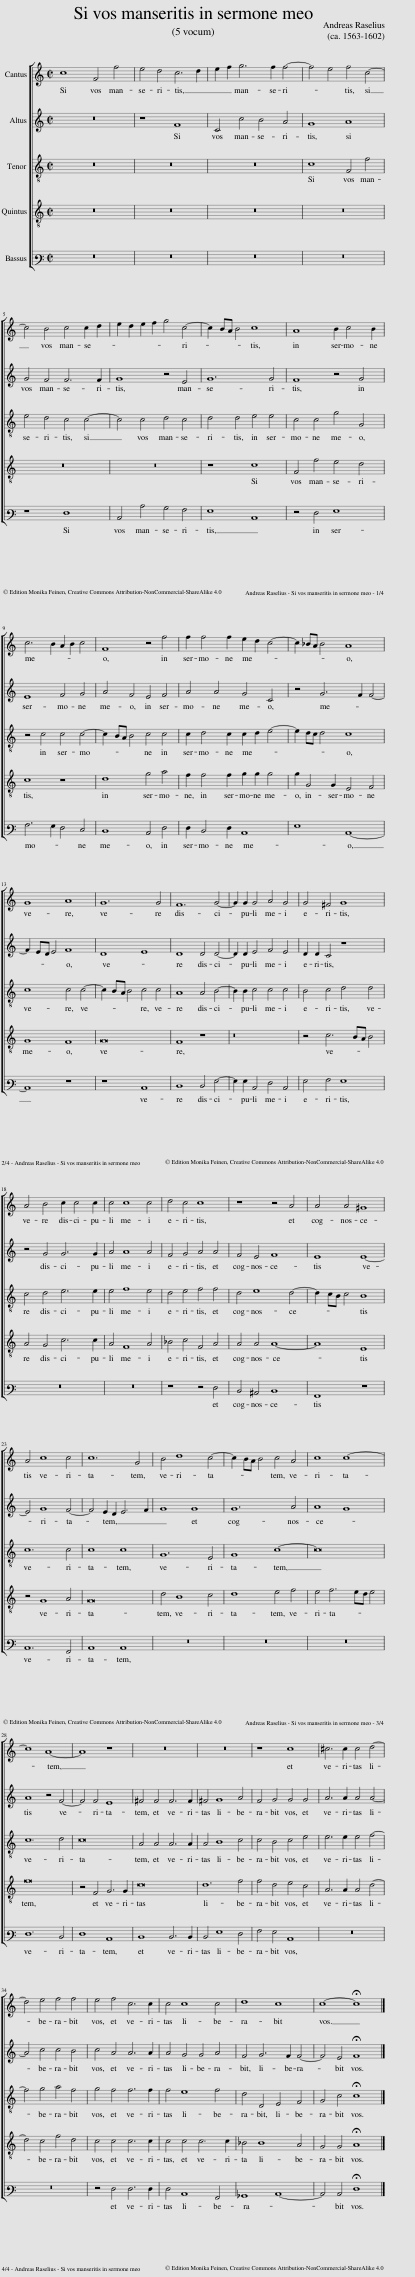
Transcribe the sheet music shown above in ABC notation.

X:1
%%score [ 1 2 3 4 5 ]
L:1/8
Q:1/2=80
M:4/2
I:linebreak $
K:C
V:1 treble
V:2 treble
V:3 treble-8
V:4 treble-8
V:5 bass3
V:1
 c8 F4 f4 | e4 d4 c6 d2 | e2 f2 g6 f2 f4- | f4 e4 f4 c4- |$ c4 B4 c4 c2 d2 | %5
 e2 d2 e2 f2 g4 c4- | c2 BA B4 c8 | A8 B2 c4 B2 |$ c6 B2 A2 B2 c4 | F8 z4 f4 | %10
 f2 f4 f2 e2 d2 c4- | c2 _BA B4 A8 |$ G8 A8 | G12 G4 | F12 G4- | %15
 G2 G2 G4 A4 G4 | G4 ^F4 G8 |$ A4 B4 c2 c4 c2 | c4 c8 c4 | d4 c4 c8 | %20
 z8 z4 A4 | A4 A4 ^G8 |$ A4 c8 c4 | c12 G4 | B4 d8 c4- | %25
 c2 BA B4 c4 A4 | c8 c8- |$ c8 A8- | A8 z8 | z16 | %30
 z16 | z8 c8 | ^c6 c2 c4 d4- |$ d4 e4 f4 f4 | e4 f4 c6 c2 | %35
 c4 c8 c4 | d8 c8 | c8- !fermata!c8 |] %38
V:2
 z16 | z8 F8 | C4 c4 B4 A4 | G8 A8 |$ G4 F4 F6 F2 | %5
 G8 z4 E4 | G12 G4 | F8 z4 G4 |$ E8 F4 G4 | A4 F4 E4 F4 | %10
 A4 A4 G4 C4 | z4 G6 F2 F4- |$ F2 ED E4 F8 | D8 E8 | D8 D4 D4- | %15
 D2 D2 E4 F4 E4 | D2 D2 C4 z8 |$ z4 G4 G6 G2 | A4 A8 A4 | F4 G4 A4 A4 | %20
 F4 E4 F8 | E8 E8- |$ E4 G8 F4- | F4 E2 D2 E6 F2 | G8 G8 | %25
 G12 A4 | A8 G8 |$ A8 z4 F4- | F4 F4 E8 | ^F4 F4 F6 F2 | %30
 ^F4 G8 A4 | F4 G4 G4 G4 | A6 A2 A4 A4- |$ A4 c4 c4 B4 | c4 A4 A6 A2 | %35
 A4 G4 G4 A4 | F4 G6 F2 F4- | F4 E4 !fermata!F8 |] %38
V:3
 z16 | z16 | z16 | c8 F4 f4 |$ e4 d4 c4 c4- | %5
 c4 c4 d4 c4 | d4 d4 e4 e4 | c4 c4 g4 G4 |$ z4 c4 c4 c4- | c2 BA B4 c4 c4 | %10
 c2 d4 c2 c2 d2 e4- | e2 dc d4 c8 |$ c8 c4 c4- | c2 BA B4 c4 c4 | A8 A4 B4- | %15
 B2 B2 c4 c4 c4 | B4 c4 d4 d4 |$ c4 d4 e6 e2 | e4 f8 e4 | d4 e4 f4 f4 | %20
 d4 e8 d4- | d2 cB c4 B8 |$ c12 c4 | c8 c8 | G12 E4 | %25
 G8 c8- | c16 |$ c12 d4 | c16 | A4 A4 A6 A2 | %30
 A4 B8 c4 | c4 B4 c4 e4 | e6 e2 e4 f4- |$ f4 g4 a4 f4 | g4 f4 f6 f2 | %35
 f4 e8 f4 | d4 D4 E4 F4 | G4 c4 !fermata!c8 |] %38
V:4
 z16 | z16 | z16 | z16 |$ z16 | %5
 z16 | z8 c8 | F4 f4 e4 d4 |$ c8 z8 | d8 g4 a4 | %10
 f2 f4 f2 g2 g2 g4 | g2 G4 G2 E4 F4 |$ G8 F8 | G16 | F8 z8 | %15
 z16 | z4 c6 BA B4 |$ A4 G4 c6 c2 | A4 F8 A4 | _B4 c4 F4 A4 | %20
 A4 A4 A8- | A8 E8 |$ z4 G8 A4 | G16 | d4 B8 c4 | %25
 d8 e4 f4 | e4 f6 ed e4 |$ f16 | z4 F4 G6 G2 | d16 | %30
 d12 f4 | f4 d4 e4 c4 | A6 A2 A4 d4- |$ d4 c4 f4 d4 | c4 c4 c6 c2 | %35
 c4 c4 c6 c2 | _B4 B8 A4 | G4 G4 !fermata!A8 |] %38
V:5
 z16 | z16 | z16 | z16 |$ z8 F,8 | %5
 C,4 C4 B,4 A,4 | G,8 C,8 | z4 F,4 G,8 |$ A,6 G,2 F,4 E,4 | D,8 C,4 F,4 | %10
 F,2 D,4 F,2 C,8 | G,8 C,8- |$ C,8 z8 | z8 C,8 | D,8 D,4 G,4- | %15
 G,2 G,2 C,4 F,4 C,4 | G,4 A,4 G,8 |$ z16 | z16 | z8 z4 F,4 | %20
 D,4 ^C,4 D,8 | A,,8 z8 |$ C,12 A,,4 | C,8 C,8 | z16 | %25
 z16 | z16 |$ F,12 D,4 | F,8 C,8 | D,8 D,6 D,2 | %30
 D,4 G,8 F,4 | A,4 G,4 C,8 | z16 |$ z16 | z4 F,4 F,6 F,2 | %35
 F,4 C,8 A,,4 | _B,,8 C,8- | C,4 C,4 !fermata!F,8 |] %38
